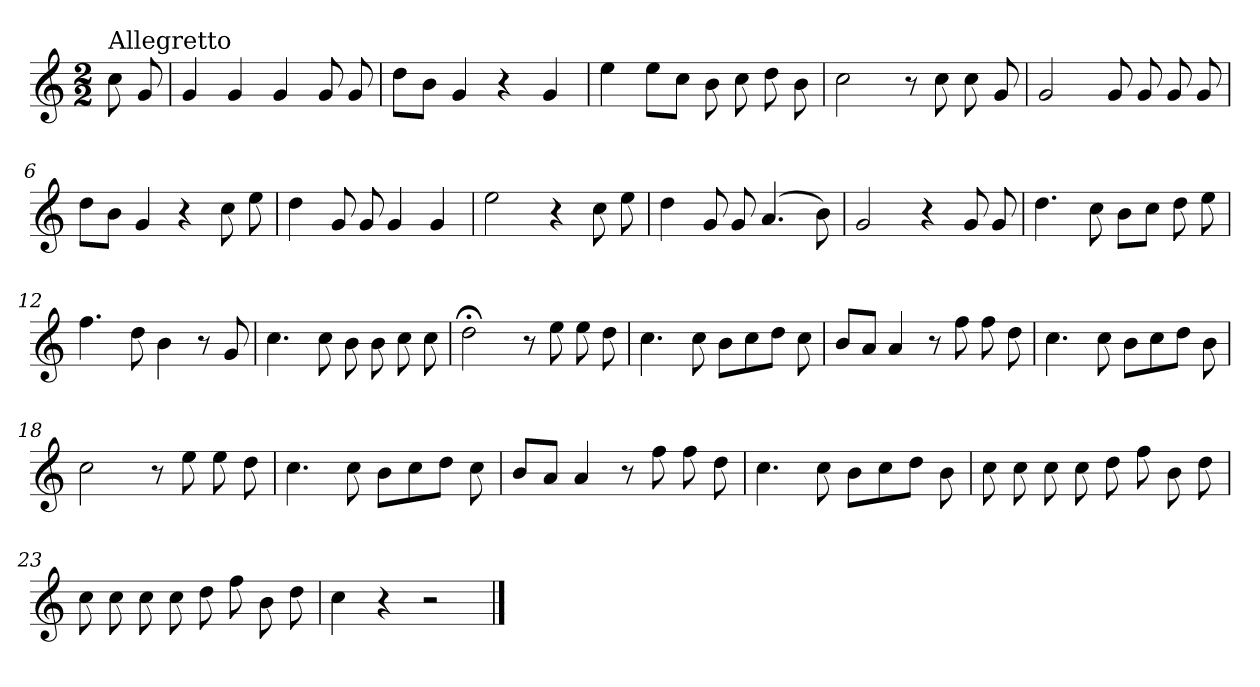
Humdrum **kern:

**kern
*part1
*staff1
*clefG2
*k[]
*C:
*M2/2
=
!LO:TX:a:t=Allegretto
8cc\
8g/
=1
4g/
4g/
4g/
8g/
8g/
=2
8dd\L
8b\J
4g/
4r
4g/
=3
4ee\
8ee\L
8cc\J
8b\
8cc\
8dd\
8b\
=4
2cc\
8r
8cc\
8cc\
8g/
!!LO:LB:g=z
=5
2g/
8g/
8g/
8g/
8g/
=6
8dd\L
8b\J
4g/
4r
8cc\
8ee\
=7
4dd\
8g/
8g/
4g/
4g/
=8
2ee\
4r
8cc\
8ee\
=9
4dd\
8g/
8g/
(>4.a/
8b\)
=10
2g/
4r
8g/
8g/
!!LO:LB:g=z
=11
4.dd\
8cc\
8b\L
8cc\J
8dd\
8ee\
=12
4.ff\
8dd\
4b\
8r
8g/
=13
4.cc\
8cc\
8b\
8b\
8cc\
8cc\
=14
2dd;<\
8r
8ee\
8ee\
8dd\
=15
4.cc\
8cc\
8b\L
8cc\
8dd\J
8cc\
=16
8b/L
8a/J
4a/
8r
8ff\
8ff\
8dd\
!!LO:LB:g=z
=17
4.cc\
8cc\
8b\L
8cc\
8dd\J
8b\
=18
2cc\
8r
8ee\
8ee\
8dd\
=19
4.cc\
8cc\
8b\L
8cc\
8dd\J
8cc\
=20
8b/L
8a/J
4a/
8r
8ff\
8ff\
8dd\
=21
4.cc\
8cc\
8b\L
8cc\
8dd\J
8b\
!!LO:LB:g=z
=22
8cc\
8cc\
8cc\
8cc\
8dd\
8ff\
8b\
8dd\
=23
8cc\
8cc\
8cc\
8cc\
8dd\
8ff\
8b\
8dd\
=24
4cc\
4r
2r
==
*-
